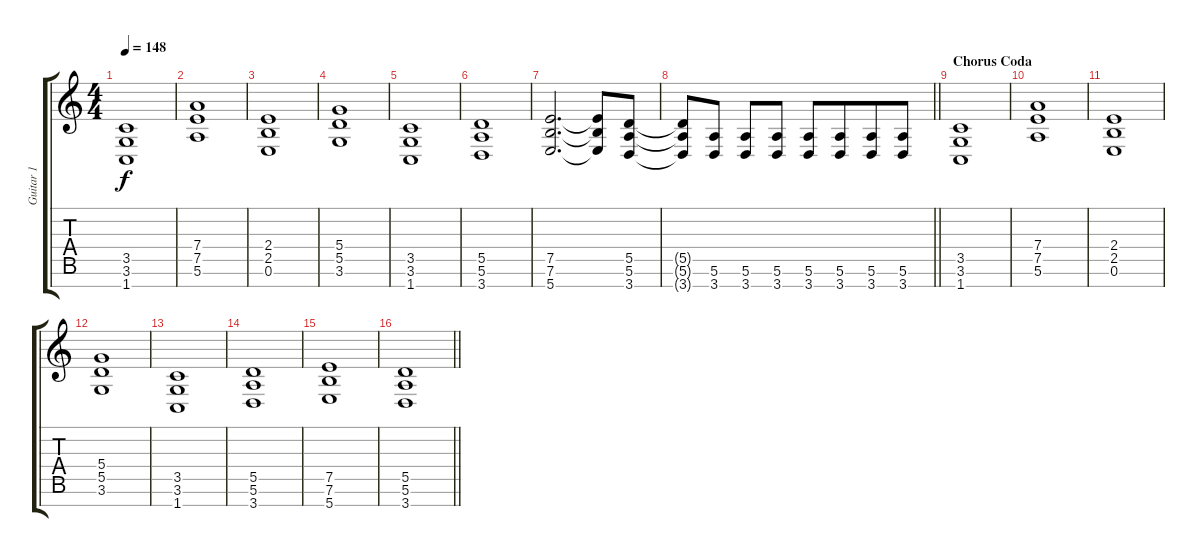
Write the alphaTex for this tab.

\track ("Guitar 1" "Guitar 1") {instrument distortionguitar}
\staff {score tabs}
\tuning (E4 B3 G3 D3 A2 E2 B1) {hide}
\ts (4 4)
\tempo 148
\clef g2
\ks c
(3.5 3.6 1.7).1{dy f} |
(7.4 7.5 5.6).1 |
(2.4 2.5 0.6).1 |
(5.4 5.5 3.6).1 |
(3.5 3.6 1.7).1 |
(5.5 5.6 3.7).1 |
(7.5 7.6 5.7).2{d} (7.5{t} 7.6{t} 5.7{t}).8{beam merge} (5.5 5.6 3.7).8 |
\barLineRight lightlight
(5.5{t} 5.6{t} 3.7{t}).8 (5.6 3.7).8 (5.6 3.7).8 (5.6 3.7).8 (5.6 3.7).8 (5.6 3.7).8{beam merge} (5.6 3.7).8 (5.6 3.7).8 |
\section ("" "Chorus Coda")
(3.5 3.6 1.7).1 |
(7.4 7.5 5.6).1 |
(2.4 2.5 0.6).1 |
(5.4 5.5 3.6).1 |
(3.5 3.6 1.7).1 |
(5.5 5.6 3.7).1 |
(7.5 7.6 5.7).1 |
\barLineRight lightlight
(5.5 5.6 3.7).1
